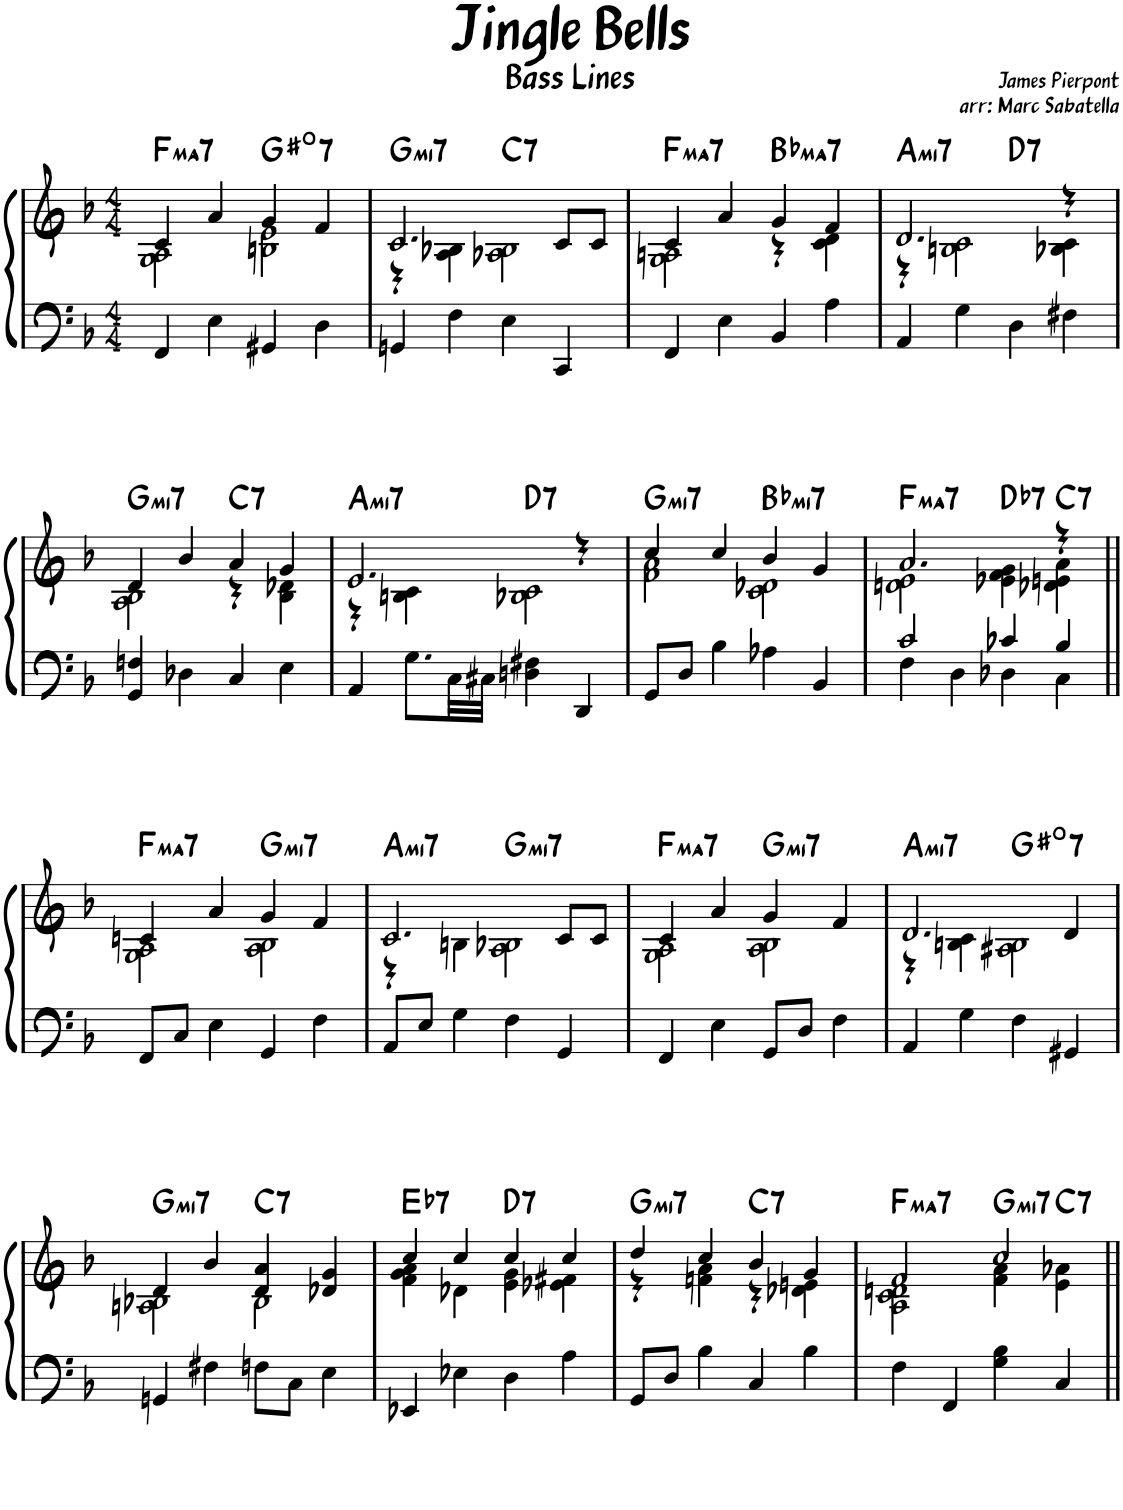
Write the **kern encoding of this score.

**kern	**kern	**harte
*part1	*part1	*part1
*staff2	*staff1	*
*I"Piano	*	*
*I'Pno.	*	*
*clefF4	*clefG2	*
*k[b-]	*k[b-]	*
*M4/4	*M4/4	*
=1	=1	=1
*	*^	*
!	!	!	!LO:H:kt=ma7
4FF/	4c/	2G\ 2A\	F:maj7
4E\	4a/	.	.
!	!	!	!LO:H:kt=7
4GG#X/	4g/	2Bn\ 2e\	G#:dim7
4D\	4f/	.	.
=2	=2	=2	=2
!	!	!	!LO:H:kt=mi7
4GGn/	2.c/	4r	G:min7
4F\	.	4A\ 4B-X\	.
!	!	!	!LO:H:kt=7
4E\	.	2A-X\ 2B-\	C:7
4CC/	8c/L	.	.
.	8c/J	.	.
=3	=3	=3	=3
!	!	!	!LO:H:kt=ma7
4FF/	4c/	2G\ 2An\	F:maj7
4E\	4a/	.	.
!	!	!	!LO:H:kt=ma7
4BB-/	4g/	4r	Bb:maj7
4A\	4f/	4c\ 4d\	.
=4	=4	=4	=4
!	!	!	!LO:H:kt=mi7
*	*	*^	*
4AA/	2.d/	4r	2ryy	A:min7
4G\	.	2Bn\ 2c\	.	.
!	!	!	!	!LO:H:kt=7
4D\	.	.	2ryy	D:7
4F#X\	4r	4B-X\ 4c\	.	.
!!LO:LB:g=z
=5	=5	=5	=5	=5
!	!	!	!	!LO:H:kt=mi7
*	*	*v	*v	*
4GG/ 4Fn/	4d/	2A\ 2B-\	G:min7
4D-X\	4b-/	.	.
!	!	!	!LO:H:kt=7
4C/	4a/	4r	C:7
4E\	4g/	4B-\ 4d-X\	.
=6	=6	=6	=6
!	!	!	!LO:H:kt=mi7
4AA/	2.e/	4r	A:min7
8.G\L	.	4Bn\ 4c\	.
32C\LL	.	.	.
32C#X\JJJ	.	.	.
!	!	!	!LO:H:kt=7
4Dn\ 4F#X\	.	2B-X\ 2c\	D:7
4DD/	4r	.	.
=7	=7	=7	=7
!	!	!	!LO:H:kt=mi7
8GG/L	4cc/	2f\ 2a\	G:min7
8D/J	.	.	.
4B-\	4cc/	.	.
!	!	!	!LO:H:kt=mi7
4A-X\	4b-/	2c\ 2d-X\	Bb:min7
4BB-/	4g/	.	.
=8	=8	=8	=8
*^	*	*	*
!	!	!	!	!LO:H:kt=ma7
2c/	4F\	2.a/	2dn\ 2e\	F:maj7
.	4D\	.	.	.
!	!	!	!	!LO:H:kt=7
4c-X/	4D-X\	.	4e-X\ 4f\ 4g\	Db:7
!	!	!	!	!LO:H:kt=7
4B-/	4C\	4r	4d-X\ 4en\ 4a\	C:7
!!LO:LB:g=z	!!
=9||	=9||	=9||	=9||	=9||
!	!	!	!	!LO:H:kt=ma7
*v	*v	*	*	*
8FF/L	4cn/	2G\ 2A\	F:maj7
8C/J	.	.	.
4E\	4a/	.	.
!	!	!	!LO:H:kt=mi7
4GG/	4g/	2A\ 2B-\	G:min7
4F\	4f/	.	.
=10	=10	=10	=10
!	!	!	!LO:H:kt=mi7
8AA/L	2.c/	4r	A:min7
8E/J	.	.	.
4G\	.	4Bn\	.
!	!	!	!LO:H:kt=mi7
4F\	.	2A\ 2B-X\	G:min7
4GG/	8c/L	.	.
.	8c/J	.	.
=11	=11	=11	=11
!	!	!	!LO:H:kt=ma7
4FF/	4c/	2G\ 2A\	F:maj7
4E\	4a/	.	.
!	!	!	!LO:H:kt=mi7
8GG/L	4g/	2A\ 2B-\	G:min7
8D/J	.	.	.
4F\	4f/	.	.
=12	=12	=12	=12
!	!	!	!LO:H:kt=mi7
4AA/	2.d/	4r	A:min7
4G\	.	4Bn\ 4c\	.
!	!	!	!LO:H:kt=7
4F\	.	2A#X\ 2B\	G#:dim7
4GG#X/	4d/	.	.
!!LO:LB:g=z	!!
=13	=13	=13	=13
!	!	!	!LO:H:kt=mi7
4GGn/	4d/	2An\ 2B-X\	G:min7
4F#X\	4b-/	.	.
!	!	!	!LO:H:kt=7
8Fn\L	4d/ 4a/	2B-\	C:7
8C\J	.	.	.
4E\	4d-X/ 4g/	.	.
=14	=14	=14	=14
!	!	!	!LO:H:kt=7
4EE-X/	4cc/	4f\ 4g\ 4a\	Eb:7
4E-X\	4cc/	4d-X\	.
!	!	!	!LO:H:kt=7
4D\	4cc/	4e\ 4g\	D:7
4A\	4cc/	4e-X\ 4f#X\	.
=15	=15	=15	=15
!	!	!	!LO:H:kt=mi7
8GG/L	4dd/	4r	G:min7
8D/J	.	.	.
4B-\	4cc/	4fn\ 4a\	.
!	!	!	!LO:H:kt=7
4C/	4b-/	4r	C:7
4B-\	4g/	4d-X\ 4en\	.
=16	=16	=16	=16
!	!	!	!LO:H:kt=ma7
4F\	2f/	2A\ 2c\ 2dn\	F:maj7
4FF/	.	.	.
!	!	!	!LO:H:kt=mi7
4G\ 4B-\	2cc/	4f\ 4a\	G:min7
!	!	!	!LO:H:kt=7
4C/	.	4e\ 4a-X\	C:7
*	*v	*v	*
=||	=||	=||
*-	*-	*-
